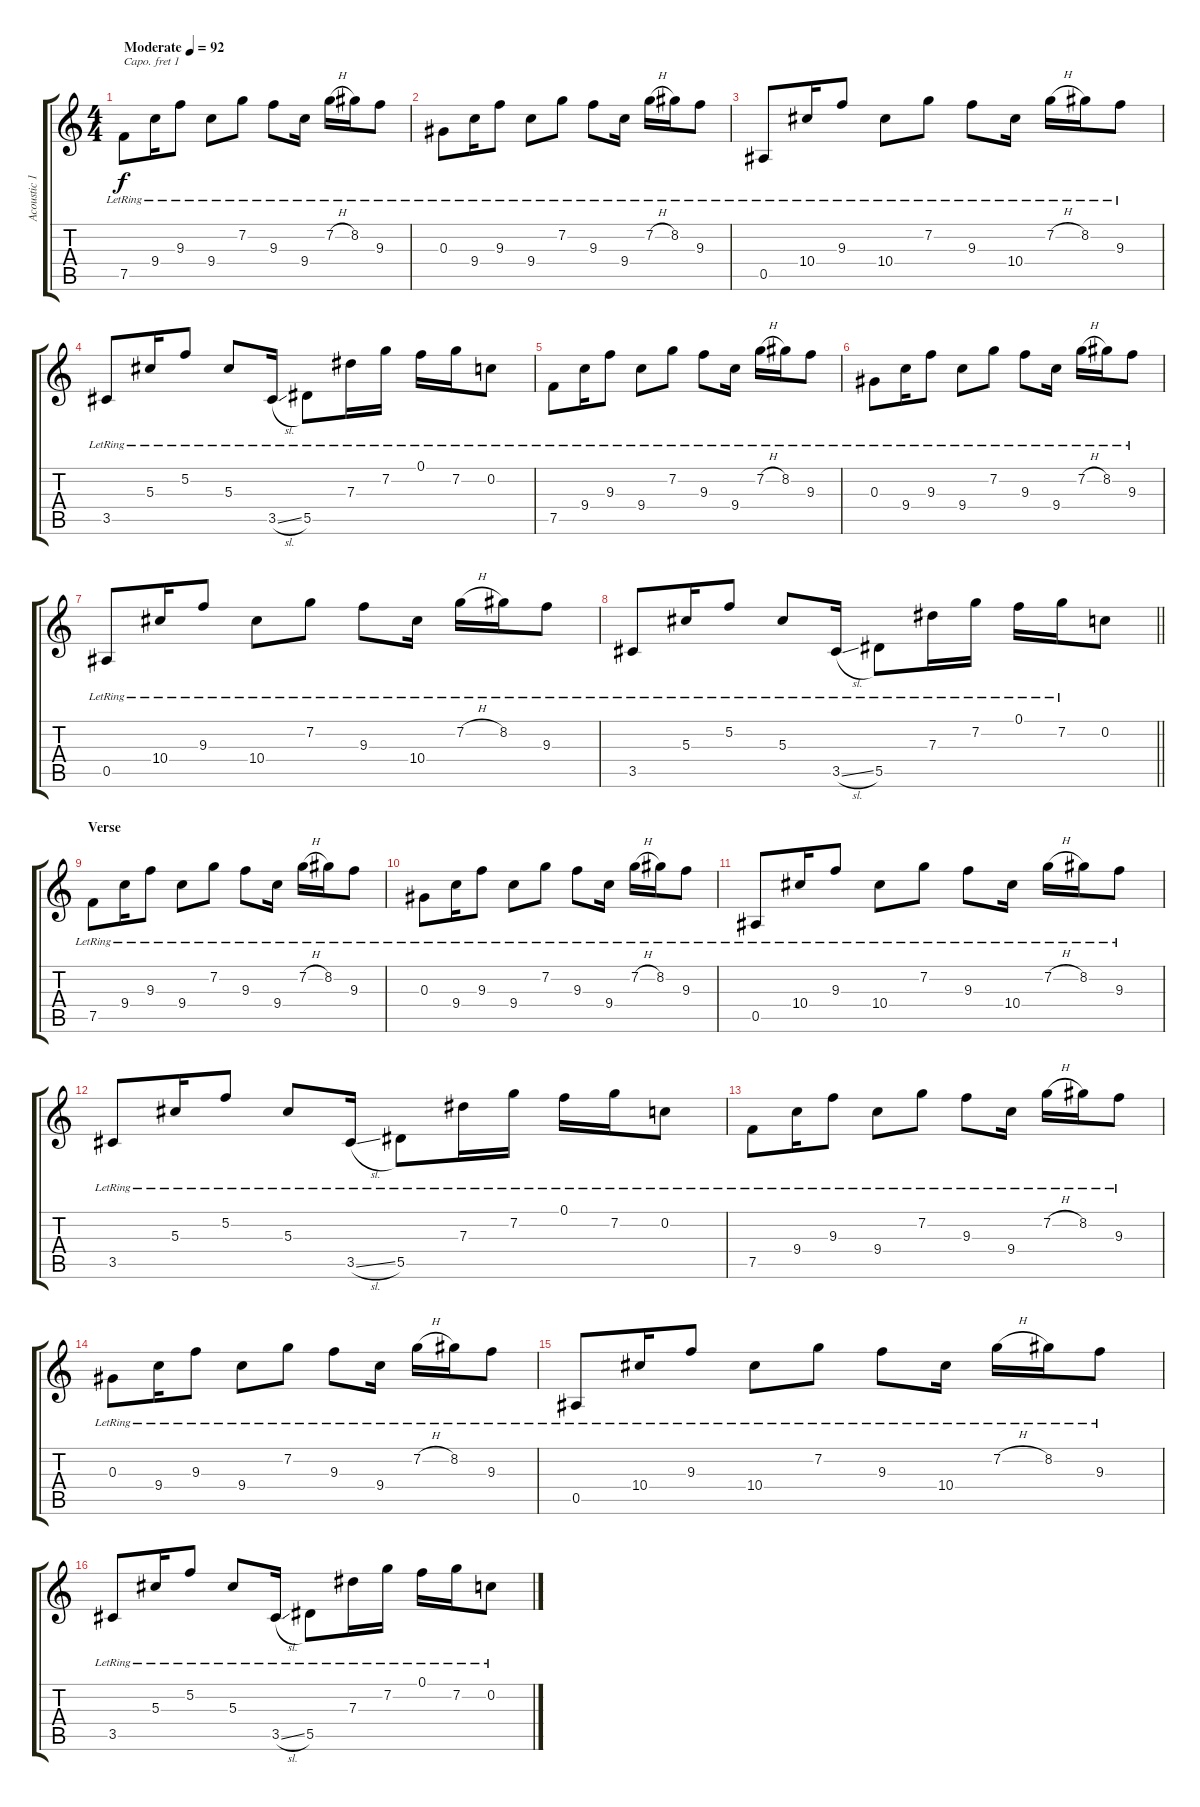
\track ("Acoustic 1" "Acoustic 1") {instrument acousticguitarsteel}
\staff {score tabs}
\capo 1
\tuning (E4 B3 G3 D3 A2 E2) {hide}
\ts (4 4)
\tempo (92 "Moderate")
\clef g2
\ks c
7.5{lr}.8{dy f instrument acousticguitarsteel} 9.4{lr}.16 9.3{lr}.8 9.4{lr}.8 7.2{lr}.8 9.3{lr}.8 9.4{lr}.16 7.2{h lr}.16 8.2{lr}.16 9.3{lr}.8 |
0.3{lr}.8 9.4{lr}.16 9.3{lr}.8 9.4{lr}.8 7.2{lr}.8 9.3{lr}.8 9.4{lr}.16 7.2{h lr}.16 8.2{lr}.16 9.3{lr}.8 |
0.5{lr}.8 10.4{lr}.16 9.3{lr}.8 10.4{lr}.8 7.2{lr}.8 9.3{lr}.8 10.4{lr}.16 7.2{h lr}.16 8.2{lr}.16 9.3{lr}.8 |
3.5{lr}.8 5.3{lr}.16 5.2{lr}.8 5.3{lr}.8 3.5{sl lr}.16 5.5{lr}.8 7.3{lr}.16 7.2{lr}.16 0.1{lr}.16 7.2{lr}.16 0.2{lr}.8 |
7.5{lr}.8 9.4{lr}.16 9.3{lr}.8 9.4{lr}.8 7.2{lr}.8 9.3{lr}.8 9.4{lr}.16 7.2{h lr}.16 8.2{lr}.16 9.3{lr}.8 |
0.3{lr}.8 9.4{lr}.16 9.3{lr}.8 9.4{lr}.8 7.2{lr}.8 9.3{lr}.8 9.4{lr}.16 7.2{h lr}.16 8.2{lr}.16 9.3{lr}.8 |
0.5{lr}.8 10.4{lr}.16 9.3{lr}.8 10.4{lr}.8 7.2{lr}.8 9.3{lr}.8 10.4{lr}.16 7.2{h lr}.16 8.2{lr}.16 9.3{lr}.8 |
\barLineRight lightlight
3.5{lr}.8 5.3{lr}.16 5.2{lr}.8 5.3{lr}.8 3.5{sl lr}.16 5.5{lr}.8 7.3{lr}.16 7.2{lr}.16 0.1{lr}.16 7.2{lr}.16 0.2.8 |
\section ("" "Verse")
7.5{lr}.8 9.4{lr}.16 9.3{lr}.8 9.4{lr}.8 7.2{lr}.8 9.3{lr}.8 9.4{lr}.16 7.2{h lr}.16 8.2{lr}.16 9.3{lr}.8 |
0.3{lr}.8 9.4{lr}.16 9.3{lr}.8 9.4{lr}.8 7.2{lr}.8 9.3{lr}.8 9.4{lr}.16 7.2{h lr}.16 8.2{lr}.16 9.3{lr}.8 |
0.5{lr}.8 10.4{lr}.16 9.3{lr}.8 10.4{lr}.8 7.2{lr}.8 9.3{lr}.8 10.4{lr}.16 7.2{h lr}.16 8.2{lr}.16 9.3{lr}.8 |
3.5{lr}.8 5.3{lr}.16 5.2{lr}.8 5.3{lr}.8 3.5{sl lr}.16 5.5{lr}.8 7.3{lr}.16 7.2{lr}.16 0.1{lr}.16 7.2{lr}.16 0.2{lr}.8 |
7.5{lr}.8 9.4{lr}.16 9.3{lr}.8 9.4{lr}.8 7.2{lr}.8 9.3{lr}.8 9.4{lr}.16 7.2{h lr}.16 8.2{lr}.16 9.3{lr}.8 |
0.3{lr}.8 9.4{lr}.16 9.3{lr}.8 9.4{lr}.8 7.2{lr}.8 9.3{lr}.8 9.4{lr}.16 7.2{h lr}.16 8.2{lr}.16 9.3{lr}.8 |
0.5{lr}.8 10.4{lr}.16 9.3{lr}.8 10.4{lr}.8 7.2{lr}.8 9.3{lr}.8 10.4{lr}.16 7.2{h lr}.16 8.2{lr}.16 9.3{lr}.8 |
3.5{lr}.8 5.3{lr}.16 5.2{lr}.8 5.3{lr}.8 3.5{sl lr}.16 5.5{lr}.8 7.3{lr}.16 7.2{lr}.16 0.1{lr}.16 7.2{lr}.16 0.2{lr}.8
